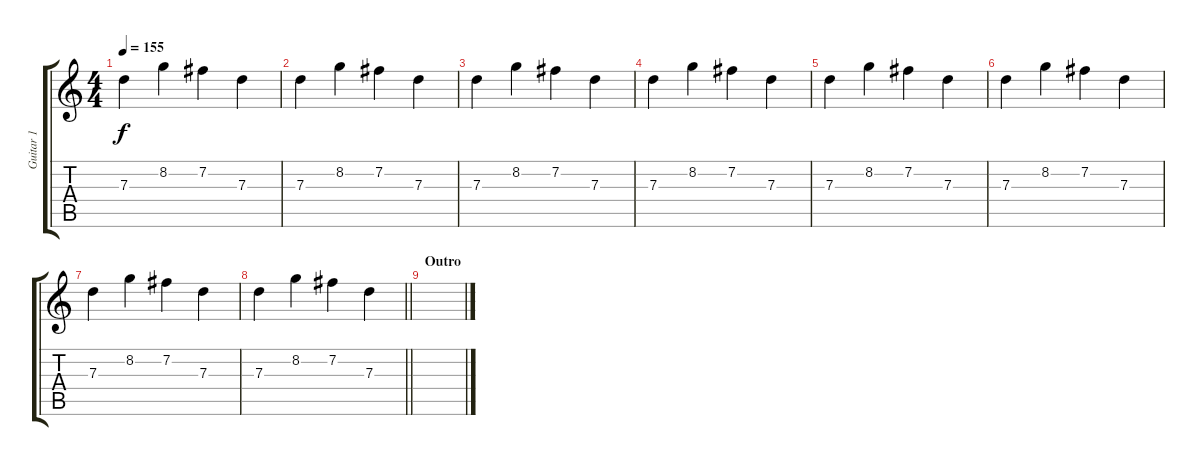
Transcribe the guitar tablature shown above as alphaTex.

\track ("Guitar 1" "Guitar 1") {instrument overdrivenguitar}
\staff {score tabs}
\tuning (E4 B3 G3 D3 A2 E2) {hide}
\ts (4 4)
\tempo 155
\clef g2
\ks c
7.3.4{dy f} 8.2.4 7.2.4 7.3.4 |
7.3.4 8.2.4 7.2.4 7.3.4 |
7.3.4 8.2.4 7.2.4 7.3.4 |
7.3.4 8.2.4 7.2.4 7.3.4 |
7.3.4 8.2.4 7.2.4 7.3.4 |
7.3.4 8.2.4 7.2.4 7.3.4 |
7.3.4 8.2.4 7.2.4 7.3.4 |
\barLineRight lightlight
7.3.4 8.2.4 7.2.4 7.3.4 |
\section ("" "Outro")
